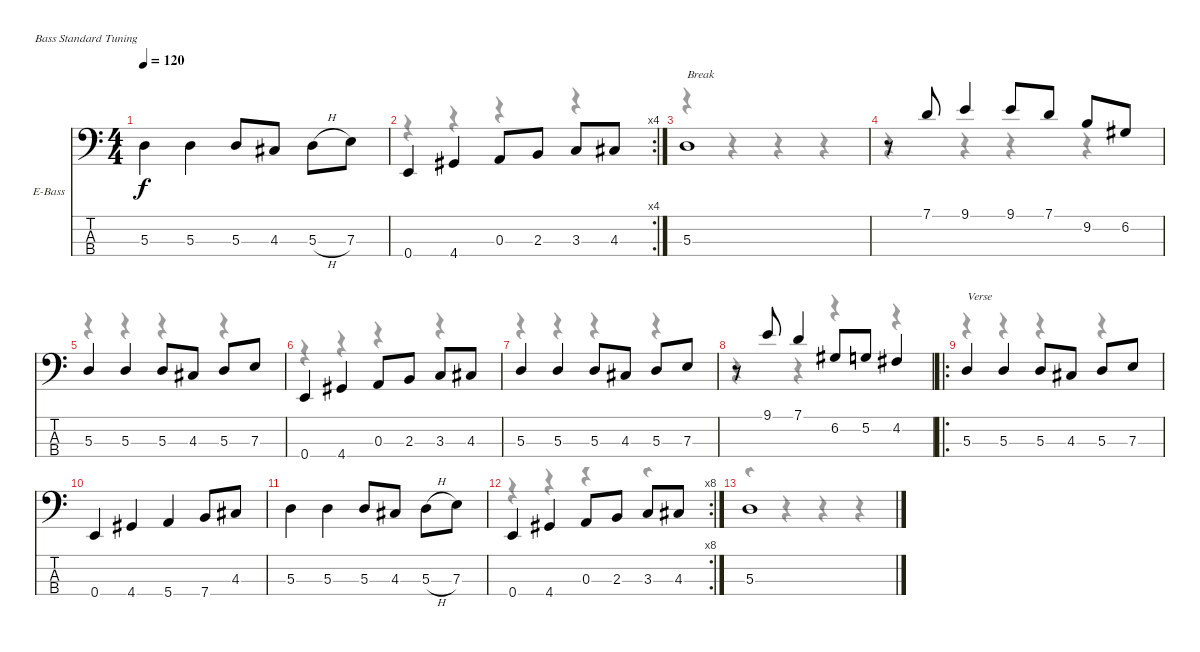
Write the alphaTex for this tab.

\bracketExtendMode nobrackets
\firstSystemTrackNameOrientation horizontal
\otherSystemsTrackNameOrientation horizontal
\track ("Bass" "E-Bass") {instrument electricbasspick}
\staff {score tabs}
\tuning (G2 D2 A1 E1)
\voice
\ts (4 4)
\tempo 120
\clef f4
\ks c
5.3.4{dy f} 5.3.4 5.3.8 4.3.8 5.3{h}.8 7.3.8 |
\rc 4
0.4.4 4.4.4 0.3.8 2.3.8 3.3.8 4.3.8 |
5.3.1{txt "Break"} |
r.8 7.1.8 9.1.4 9.1.8 7.1.8 9.2.8 6.2.8 |
5.3.4 5.3.4 5.3.8 4.3.8 5.3.8 7.3.8 |
0.4.4 4.4.4 0.3.8 2.3.8 3.3.8 4.3.8 |
5.3.4 5.3.4 5.3.8 4.3.8 5.3.8 7.3.8 |
r.8 9.1.8 7.1.4 6.2.8 5.2.8 4.2.4 |
\ro
5.3.4{txt "Verse"} 5.3.4 5.3.8 4.3.8 5.3.8 7.3.8 |
0.4.4 4.4.4 5.4.4 7.4.8 4.3.8 |
5.3.4 5.3.4 5.3.8 4.3.8 5.3{h}.8 7.3.8 |
\rc 8
0.4.4 4.4.4 0.3.8 2.3.8 3.3.8 4.3.8 |
5.3.1
\voice
\clef f4
\ottava regular
\simile none
\ks c
|
r.4{dy mf} r.4 r.4 r.4 |
r.4 r.4 r.4 r.4 |
r.4 r.4 r.4 r.4 |
r.4 r.4 r.4 r.4 |
r.4 r.4 r.4 r.4 |
r.4 r.4 r.4 r.4 |
r.4 r.4 r.4 r.4 |
r.4 r.4 r.4 r.4 |
|
|
r.4{dy mf} r.4 r.4 r.4 |
r.4 r.4 r.4 r.4
